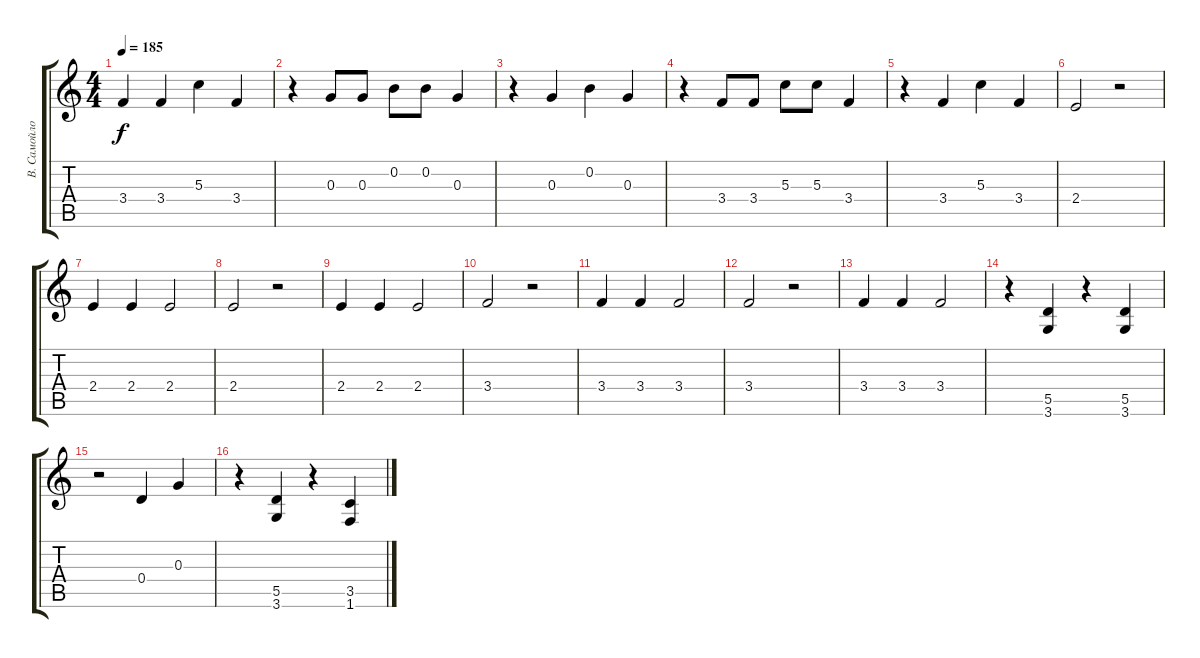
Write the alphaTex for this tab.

\track ("В. Самойлов" "В. Самойло") {instrument distortionguitar}
\staff {score tabs}
\tuning (E4 B3 G3 D3 A2 E2) {hide}
\ts (4 4)
\tempo 185
\clef g2
\ks c
3.4.4{dy f} 3.4.4 5.3.4 3.4.4 |
r.4 0.3.8 0.3.8 0.2.8 0.2.8 0.3.4 |
r.4 0.3.4 0.2.4 0.3.4 |
r.4 3.4.8 3.4.8 5.3.8 5.3.8 3.4.4 |
r.4 3.4.4 5.3.4 3.4.4 |
2.4.2 r.2 |
2.4.4 2.4.4 2.4.2 |
2.4.2 r.2 |
2.4.4 2.4.4 2.4.2 |
3.4.2 r.2 |
3.4.4 3.4.4 3.4.2 |
3.4.2 r.2 |
3.4.4 3.4.4 3.4.2 |
r.4 (5.5 3.6).4 r.4 (5.5 3.6).4 |
r.2 0.4.4 0.3.4 |
r.4 (5.5 3.6).4 r.4 (3.5 1.6).4
